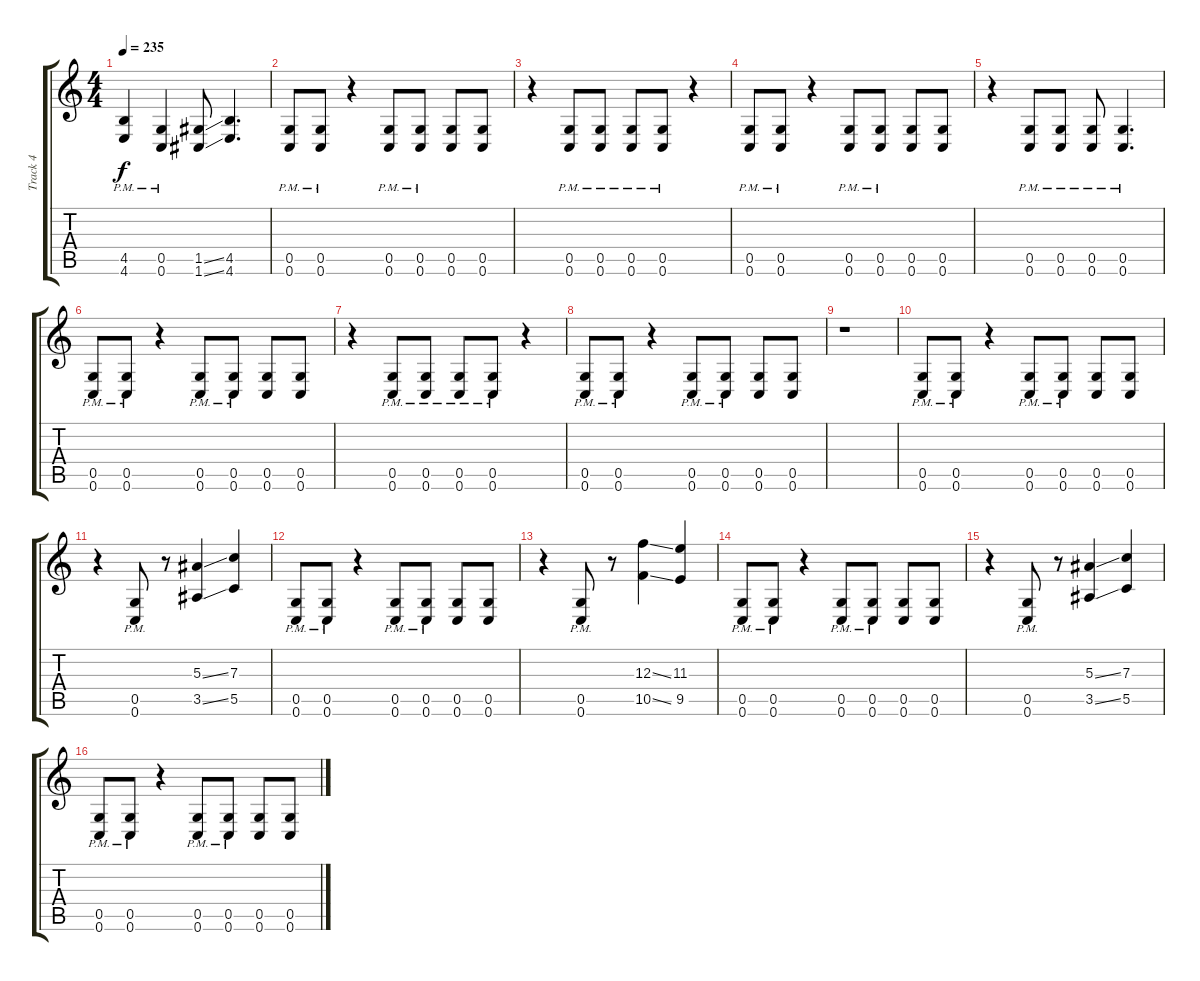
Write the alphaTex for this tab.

\track ("Track 4" "Track 4") {instrument distortionguitar}
\staff {score tabs}
\tuning (D4 A3 F3 C3 G2 C2) {hide}
\ts (4 4)
\tempo 235
\clef g2
\ks c
(4.5{pm} 4.6).4{dy f} (0.5{pm} 0.6).4 (1.5{ss} 1.6{ss}).8 (4.5 4.6).4{d} |
(0.5{pm} 0.6).8 (0.5{pm} 0.6).8 r.4 (0.5{pm} 0.6).8 (0.5{pm} 0.6).8 (0.5 0.6).8 (0.5 0.6).8 |
r.4 (0.5{pm} 0.6{pm}).8 (0.5{pm} 0.6{pm}).8 (0.5{pm} 0.6{pm}).8 (0.5{pm} 0.6{pm}).8 r.4 |
(0.5{pm} 0.6).8 (0.5{pm} 0.6).8 r.4 (0.5{pm} 0.6).8 (0.5{pm} 0.6).8 (0.5 0.6).8 (0.5 0.6).8 |
r.4 (0.5{pm} 0.6{pm}).8 (0.5{pm} 0.6{pm}).8 (0.5{pm} 0.6{pm}).8 (0.5{pm} 0.6{pm}).4{d} |
(0.5{pm} 0.6).8 (0.5{pm} 0.6).8 r.4 (0.5{pm} 0.6).8 (0.5{pm} 0.6).8 (0.5 0.6).8 (0.5 0.6).8 |
r.4 (0.5{pm} 0.6{pm}).8 (0.5{pm} 0.6{pm}).8 (0.5{pm} 0.6{pm}).8 (0.5{pm} 0.6{pm}).8 r.4 |
(0.5{pm} 0.6).8 (0.5{pm} 0.6).8 r.4 (0.5{pm} 0.6).8 (0.5{pm} 0.6).8 (0.5 0.6).8 (0.5 0.6).8 |
r.1 |
(0.5{pm} 0.6).8 (0.5{pm} 0.6).8 r.4 (0.5{pm} 0.6).8 (0.5{pm} 0.6).8 (0.5 0.6).8 (0.5 0.6).8 |
r.4 (0.5{pm} 0.6{pm}).8 r.8 (5.3{ss} 3.5{ss}).4 (7.3 5.5).4 |
(0.5{pm} 0.6).8 (0.5{pm} 0.6).8 r.4 (0.5{pm} 0.6).8 (0.5{pm} 0.6).8 (0.5 0.6).8 (0.5 0.6).8 |
r.4 (0.5{pm} 0.6{pm}).8 r.8 (12.3{ss} 10.5{ss}).4 (11.3 9.5).4 |
(0.5{pm} 0.6).8 (0.5{pm} 0.6).8 r.4 (0.5{pm} 0.6).8 (0.5{pm} 0.6).8 (0.5 0.6).8 (0.5 0.6).8 |
r.4 (0.5{pm} 0.6{pm}).8 r.8 (5.3{ss} 3.5{ss}).4 (7.3 5.5).4 |
(0.5{pm} 0.6).8 (0.5{pm} 0.6).8 r.4 (0.5{pm} 0.6).8 (0.5{pm} 0.6).8 (0.5 0.6).8 (0.5 0.6).8
